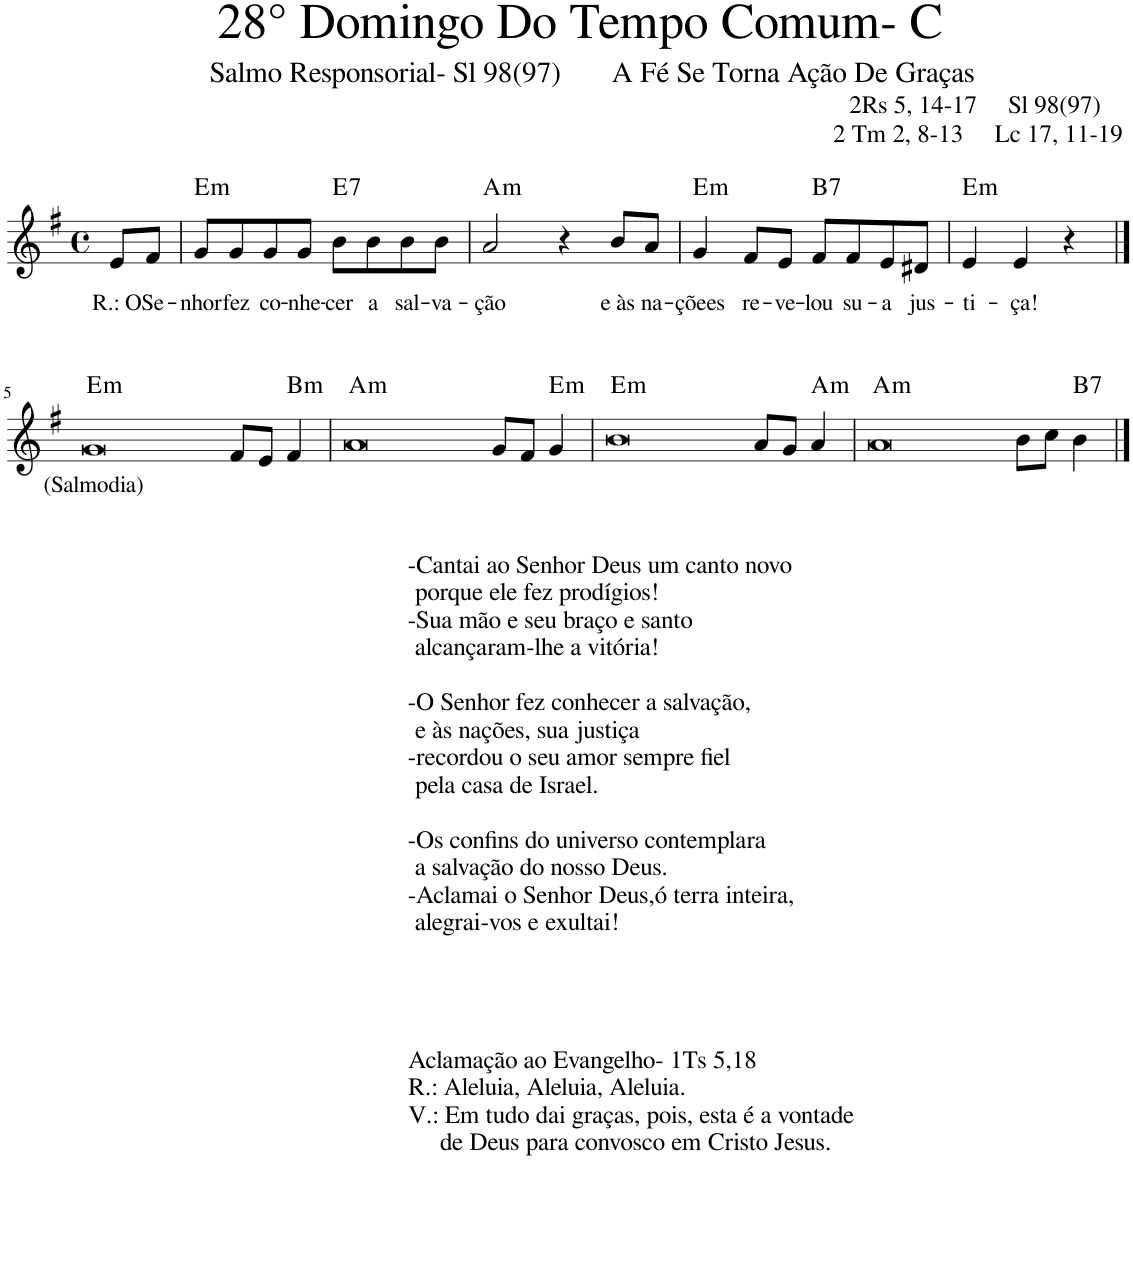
**kern	**text	**harte
*part1	*part1	*part1
*staff1	*staff1	*
*I"Voz	*	*
*I'Vo.	*	*
*clefG2	*	*
*k[f#]	*	*
*M4/4	*	*
*met(c)	*	*
=	=	=
!	!LO:LY:b	!
8e/L	R.: O	.
!	!LO:LY:b	!
8f#/J	Se-	.
=1	=1	=1
!	!LO:LY:b	!LO:H:kt=m
8g/L	-nhor	E:min
!	!LO:LY:b	!
8g/	fez	.
!	!LO:LY:b	!
8g/	co-	.
!	!LO:LY:b	!
8g/J	-nhe-	.
!	!LO:LY:b	!LO:H:kt=7
8b\L	-cer	E:7
!	!LO:LY:b	!
8b\	a	.
!	!LO:LY:b	!
8b\	sal-	.
!	!LO:LY:b	!
8b\J	-va-	.
=2	=2	=2
!	!LO:LY:b	!LO:H:kt=m
2a/	-ção	A:min
4r	.	.
!	!LO:LY:b	!
8b/L	e às	.
!	!LO:LY:b	!
8a/J	na-	.
=3	=3	=3
!	!LO:LY:b	!LO:H:kt=m
4g/	-çõees	E:min
!	!LO:LY:b	!
8f#/L	re-	.
!	!LO:LY:b	!
8e/J	-ve-	.
!	!LO:LY:b	!LO:H:kt=7
8f#/L	-lou	B:7
!	!LO:LY:b	!
8f#/	su-	.
!	!LO:LY:b	!
8e/	-a	.
!	!LO:LY:b	!
8d#X/J	jus-	.
=4	=4	=4
!	!LO:LY:b	!LO:H:kt=m
4e/	-ti-	E:min
!	!LO:LY:b	!
4e/	-ça!	.
4r	.	.
!!LO:LB:g=z
==5	==5	==5
!LO:TX:b:t=-Cantai ao Senhor Deus um canto novo	!	!
!LO:TX:b:t=porque ele fez prodígios!	!	!
!LO:TX:b:t=-Sua mão e seu braço e santo	!	!
!LO:TX:b:t=alcançaram-lhe a vitória!	!	!
!LO:TX:b:t=-O Senhor fez conhecer a salvação,	!	!
!LO:TX:b:t=e às nações, sua justiça	!	!
!LO:TX:b:t=-recordou o seu amor sempre fiel	!	!
!LO:TX:b:t=pela casa de Israel.	!	!
!LO:TX:b:t=-Os confins do universo contemplara	!	!
!LO:TX:b:t=a salvação do nosso Deus.	!	!
!LO:TX:b:t=-Aclamai o Senhor Deus,ó terra inteira,	!	!
!LO:TX:b:t=alegrai-vos e exultai!	!	!
!LO:TX:b:t=Aclamação ao Evangelho- 1Ts 5,18	!	!
!LO:TX:b:t=R.&colon; Aleluia, Aleluia, Aleluia.	!	!
!LO:TX:b:t=V.&colon; Em tudo dai graças, pois, esta é a vontade	!	!
!LO:TX:b:t=de Deus para convosco em Cristo Jesus.	!	!
!	!LO:LY:b	!LO:H:kt=m
[1g	(Salmodia)	E:min
1ryy	.	.
8f#/L	.	.
8e/J	.	.
!	!	!LO:H:kt=m
4f#/	.	B:min
=6	=6	=6
!	!	!LO:H:kt=m
[1a	.	A:min
1g]	.	.
8g/L	.	.
8f#/J	.	.
!	!	!LO:H:kt=m
4g/	.	E:min
=7	=7	=7
!	!	!LO:H:kt=m
[1b	.	E:min
1a]	.	.
8a/L	.	.
8g/J	.	.
!	!	!LO:H:kt=m
4a/	.	A:min
=8	=8	=8
!	!	!LO:H:kt=m
[1a	.	A:min
1b]	.	.
8b\L	.	.
8cc\J	.	.
!	!	!LO:H:kt=7
4b\	.	B:7
==9	==9	==9
1a]	.	.
=	=	=
*-	*-	*-
